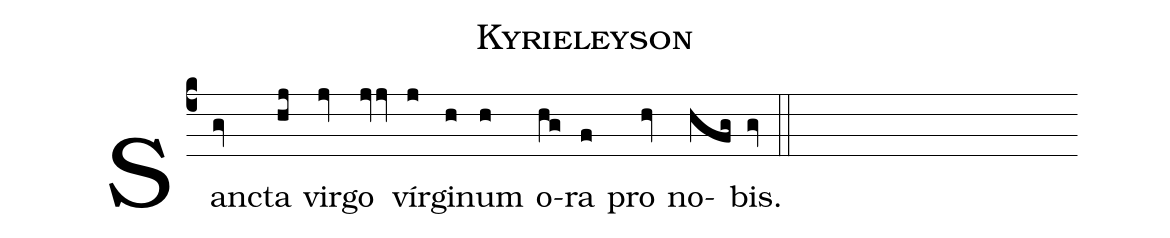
name: Kyrieleyson;
%%
(c4) Sanc(gv)ta(hj) vir(jv)go(jvjv) vír(j)gi(h)num(h) o(hg)ra(f) pro(hv) no(hfg)bis.(gv) (::)
